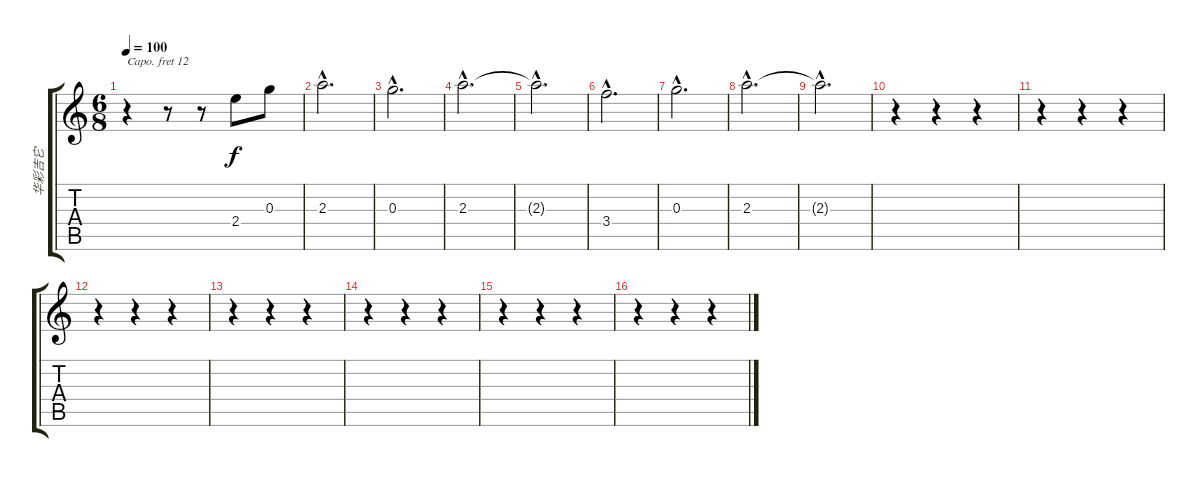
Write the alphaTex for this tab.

\track ("华彩吉它" "华彩吉它") {instrument acousticguitarnylon}
\staff {score tabs}
\capo 12
\tuning (E4 B3 G3 D3 A2 E2) {hide}
\ts (6 8)
\tempo 100
\clef g2
\ks c
r.4{dy f instrument acousticguitarnylon} r.8 r.8 2.4.8 0.3.8 |
2.3{hac}.2{d} |
0.3{hac}.2{d} |
2.3{hac}.2{d} |
2.3{hac t}.2{d} |
3.4{hac}.2{d} |
0.3{hac}.2{d} |
2.3{hac}.2{d} |
2.3{hac t}.2{d} |
r.4 r.4 r.4 |
r.4 r.4 r.4 |
r.4 r.4 r.4 |
r.4 r.4 r.4 |
r.4 r.4 r.4 |
r.4 r.4 r.4 |
r.4 r.4 r.4
